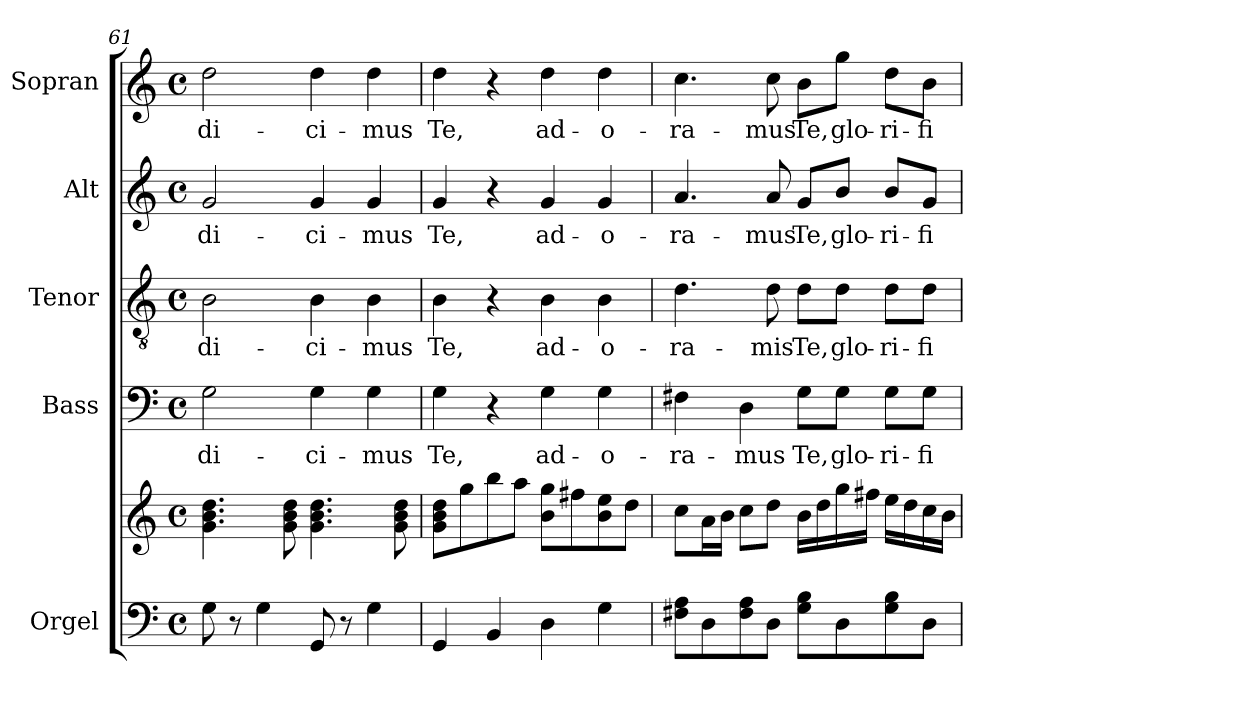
**kern	**kern	**kern	**text	**kern	**text	**kern	**text	**kern	**text
*part5	*part5	*part4	*part4	*part3	*part3	*part2	*part2	*part1	*part1
*staff6	*staff5	*staff4	*staff4	*staff3	*staff3	*staff2	*staff2	*staff1	*staff1
*I"Orgel	*	*I"Bass	*	*I"Tenor	*	*I"Alt	*	*I"Sopran	*
*I'Org.	*	*I'B.	*	*I'T.	*	*I'A.	*	*I'S.	*
!!LO:LB:g=z
*clefF4	*clefG2	*clefF4	*	*clefGv2	*	*clefG2	*	*clefG2	*
*k[]	*k[]	*k[]	*	*k[]	*	*k[]	*	*k[]	*
*C:	*C:	*C:	*	*C:	*	*C:	*	*C:	*
*M4/4	*M4/4	*M4/4	*	*M4/4	*	*M4/4	*	*M4/4	*
*met(c)	*met(c)	*met(c)	*	*met(c)	*	*met(c)	*	*met(c)	*
=61	=61	=61	=61	=61	=61	=61	=61	=61	=61
!	!	!	!LO:LY:b	!	!LO:LY:b	!	!LO:LY:b	!	!LO:LY:b
8G\	4.g\ 4.b\ 4.dd\	2G\	-di-	2B\	-di-	2g/	-di-	2dd\	-di-
8r	.	.	.	.	.	.	.	.	.
4G\	.	.	.	.	.	.	.	.	.
.	8g\ 8b\ 8dd\	.	.	.	.	.	.	.	.
!	!	!	!LO:LY:b	!	!LO:LY:b	!	!LO:LY:b	!	!LO:LY:b
8GG/	4.g\ 4.b\ 4.dd\	4G\	-ci-	4B\	-ci-	4g/	-ci-	4dd\	-ci-
8r	.	.	.	.	.	.	.	.	.
!	!	!	!LO:LY:b	!	!LO:LY:b	!	!LO:LY:b	!	!LO:LY:b
4G\	.	4G\	-mus	4B\	-mus	4g/	-mus	4dd\	-mus
.	8g\ 8b\ 8dd\	.	.	.	.	.	.	.	.
=62	=62	=62	=62	=62	=62	=62	=62	=62	=62
!	!	!	!LO:LY:b	!	!LO:LY:b	!	!LO:LY:b	!	!LO:LY:b
4GG/	8g\ 8b\ 8dd\L	4G\	Te,	4B\	Te,	4g/	Te,	4dd\	Te,
.	8gg\	.	.	.	.	.	.	.	.
4BB/	8bb\	4r	.	4r	.	4r	.	4r	.
.	8aa\J	.	.	.	.	.	.	.	.
!	!	!	!LO:LY:b	!	!LO:LY:b	!	!LO:LY:b	!	!LO:LY:b
4D\	8b\ 8gg\L	4G\	ad-	4B\	ad-	4g/	ad-	4dd\	ad-
.	8ff#X\	.	.	.	.	.	.	.	.
!	!	!	!LO:LY:b	!	!LO:LY:b	!	!LO:LY:b	!	!LO:LY:b
4G\	8b\ 8ee\	4G\	-o-	4B\	-o-	4g/	-o-	4dd\	-o-
.	8dd\J	.	.	.	.	.	.	.	.
=63	=63	=63	=63	=63	=63	=63	=63	=63	=63
!	!	!	!LO:LY:b	!	!LO:LY:b	!	!LO:LY:b	!	!LO:LY:b
8F#X\ 8A\L	8cc\L	4F#X\	-ra-	4.d\	-ra-	4.a/	-ra-	4.cc\	-ra-
8D\	16a\L	.	.	.	.	.	.	.	.
.	16b\JJ	.	.	.	.	.	.	.	.
!	!	!	!LO:LY:b	!	!	!	!	!	!
8F#\ 8A\	8cc\L	4D\	-mus	.	.	.	.	.	.
!	!	!	!	!	!LO:LY:b	!	!LO:LY:b	!	!LO:LY:b
8D\J	8dd\J	.	.	8d\	-mis	8a/	-mus	8cc\	-mus
!	!	!	!LO:LY:b	!	!LO:LY:b	!	!LO:LY:b	!	!LO:LY:b
8G\ 8B\L	16b\LL	8G\L	Te,	8d\L	Te,	8g/L	Te,	8b\L	Te,
.	16dd\	.	.	.	.	.	.	.	.
!	!	!	!LO:LY:b	!	!LO:LY:b	!	!LO:LY:b	!	!LO:LY:b
8D\	16gg\	8G\J	glo-	8d\J	glo-	8b/J	glo-	8gg\J	glo-
.	16ff#X\JJ	.	.	.	.	.	.	.	.
!	!	!	!LO:LY:b	!	!LO:LY:b	!	!LO:LY:b	!	!LO:LY:b
8G\ 8B\	16ee\LL	8G\L	-ri-	8d\L	-ri-	8b/L	-ri-	8dd\L	-ri-
.	16dd\	.	.	.	.	.	.	.	.
!	!	!	!LO:LY:b	!	!LO:LY:b	!	!LO:LY:b	!	!LO:LY:b
8D\J	16cc\	8G\J	-fi-	8d\J	-fi-	8g/J	-fi-	8b\J	-fi-
.	16b\JJ	.	.	.	.	.	.	.	.
=	=	=	=	=	=	=	=	=	=
*-	*-	*-	*-	*-	*-	*-	*-	*-	*-
